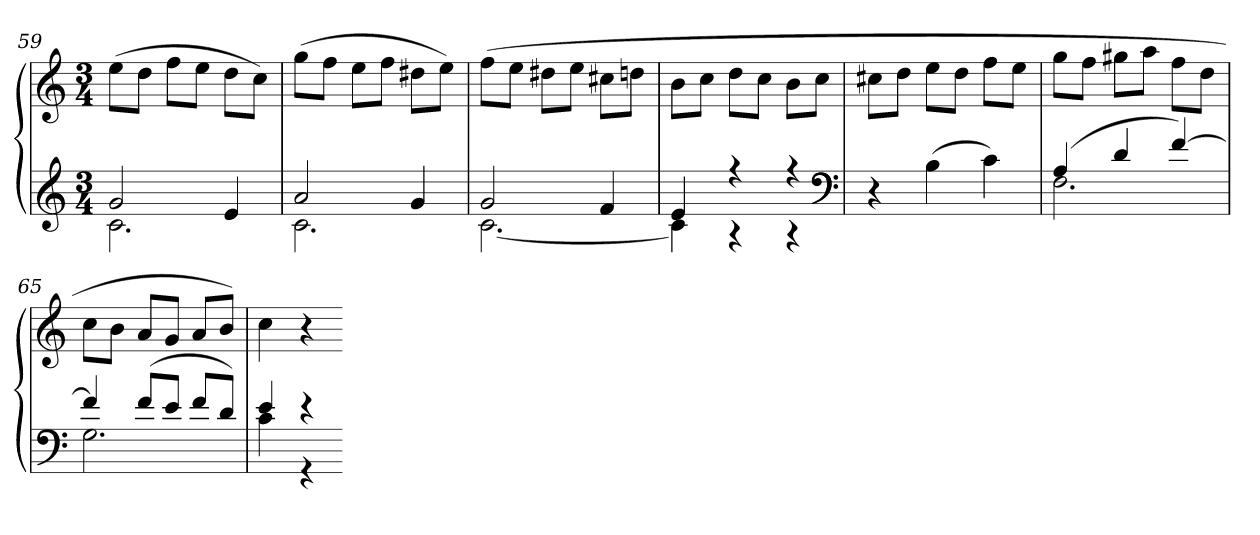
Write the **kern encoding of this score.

**kern	**kern
*part1	*part1
*staff2	*staff1
*clefG2	*clefG2
*k[]	*k[]
*C:	*C:
*M3/4	*M3/4
=59	=59
*^	*
2g	2.c	(8eeL
.	.	8ddJ
.	.	8ffL
.	.	8eeJ
4e	.	8ddL
.	.	8ccJ)
=60	=60	=60
2a	2.c	(8ggL
.	.	8ffJ
.	.	8eeL
.	.	8ffJ
4g	.	8dd#XL
.	.	8eeJ)
=61	=61	=61
2g	[2.c	(8ffL
.	.	8eeJ
.	.	8dd#XL
.	.	8eeJ
4f	.	8cc#XL
.	.	8ddnJ
=62	=62	=62
4e	4c]	8bL
.	.	8ccJ
4r	4r	8ddL
.	.	8ccJ
4r	4r	8bL
.	.	8ccJ
*v	*v	*
*clefF4	*
=63	=63
4r	8cc#XL
.	8ddJ
(4B	8eeL
.	8ddJ
4c)	8ffL
.	8eeJ
=64	=64
*^	*
(4A	2.F	8ggL
.	.	8ffJ
4d	.	8gg#XL
.	.	8aaJ
[4f)	.	8ffL
.	.	8ddJ
=65	=65	=65
4f]	2.G	8ccL
.	.	8bJ
(8fL	.	8aL
8eJ	.	8gJ
8fL	.	8aL
8dJ)	.	8bJ)
=66	=66	=66
4e	4c	4cc
4r	4r	4r
*v	*v	*
=-	=-
*-	*-
